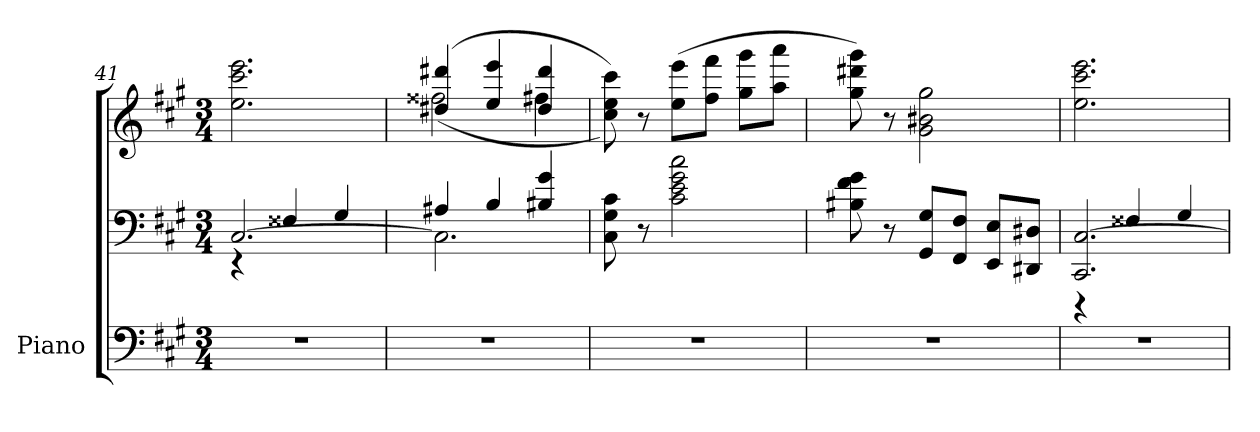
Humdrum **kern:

**kern	**kern	**kern
*part1	*part1	*part1
*staff3	*staff2	*staff1
*I"Piano	*	*
*I'Pno.	*	*
*clefF4	*clefF4	*clefG2
*k[f#c#g#]	*k[f#c#g#]	*k[f#c#g#]
*M3/4	*M3/4	*M3/4
=41	=41	=41
*	*^	*
2.r	[2.C#/	4r	2.ee\ 2.ccc#\ 2.eee\
.	.	4F##X/	.
.	.	4G#/	.
=42	=42	=42	=42
*	*	*	*^
2.r	2.C#\]	4A#X/	(>4dd#X/ 4ddd#X/	(<2ff##X\
.	.	4B/	4ee/ 4eee/	.
.	.	4B#X/ 4g#/	4dd#/ 4ddd#/	4ff#X\
*	*v	*v	*	*
*	*	*v	*v
=43	=43	=43
2.r	8C#\ 8G#\ 8c#\	8cc#\ 8ee\ 8ccc#\))
.	8r	8r
.	2c#\ 2e\ 2g#\ 2cc#\	(>8ee\ 8eee\L
.	.	8ff#\ 8fff#\J
.	.	8gg#\ 8ggg#\L
.	.	8aa\ 8aaa\J
=44	=44	=44
2.r	8B#X\ 8f#\ 8g#\	8gg#\ 8ddd#X\ 8ggg#\)
.	8r	8r
.	8GG#/ 8G#/L	2g#\ 2b#X\ 2gg#\
.	8FF#/ 8F#/J	.
.	8EE/ 8E/L	.
.	8DD#X/ 8D#X/J	.
=45	=45	=45
*	*^	*
2.r	2.CC#/ [2.C#/	4r	2.ee\ 2.ccc#\ 2.eee\
.	.	4F##X/	.
.	.	4G#/	.
*	*v	*v	*
=	=	=
*-	*-	*-
